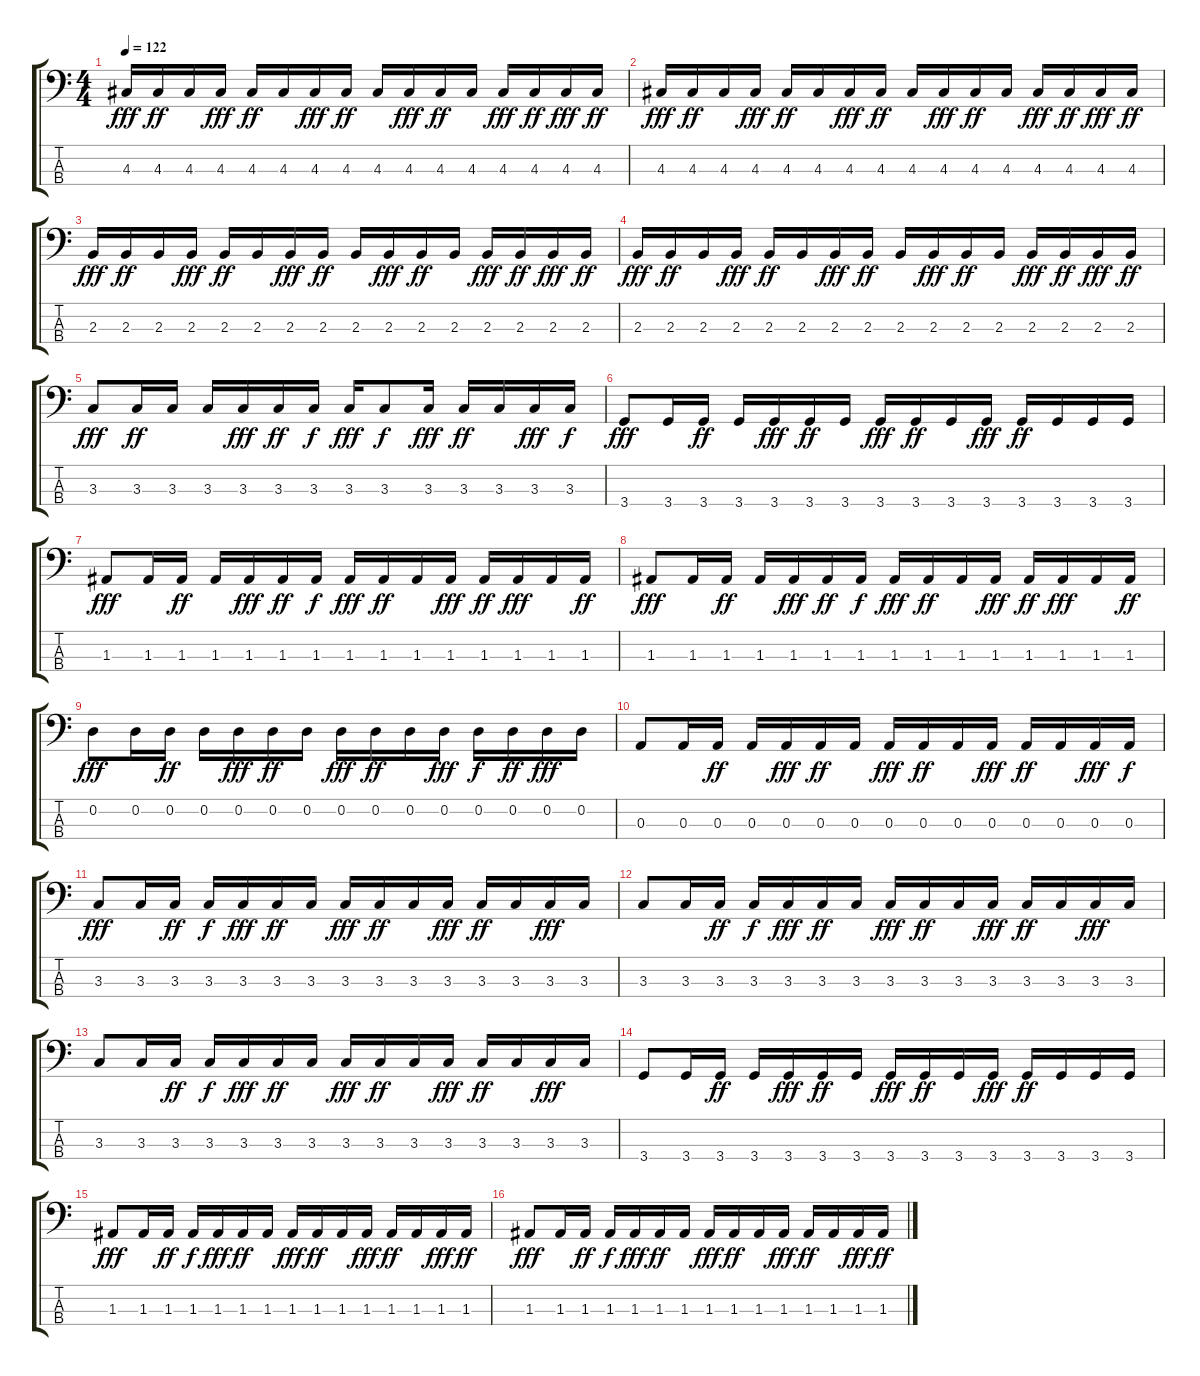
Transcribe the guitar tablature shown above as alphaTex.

\track "" {solo instrument electricbasspick}
\staff {score tabs}
\tuning (G2 D2 A1 E1) {hide}
\ts (4 4)
\tempo 122
\clef f4
\ks c
4.3.16{dy fff} 4.3.16{dy ff} 4.3.16 4.3.16{dy fff} 4.3.16{dy ff} 4.3.16 4.3.16{dy fff} 4.3.16{dy ff} 4.3.16 4.3.16{dy fff} 4.3.16{dy ff} 4.3.16 4.3.16{dy fff} 4.3.16{dy ff} 4.3.16{dy fff} 4.3.16{dy ff} |
4.3.16{dy fff} 4.3.16{dy ff} 4.3.16 4.3.16{dy fff} 4.3.16{dy ff} 4.3.16 4.3.16{dy fff} 4.3.16{dy ff} 4.3.16 4.3.16{dy fff} 4.3.16{dy ff} 4.3.16 4.3.16{dy fff} 4.3.16{dy ff} 4.3.16{dy fff} 4.3.16{dy ff} |
2.3.16{dy fff} 2.3.16{dy ff} 2.3.16 2.3.16{dy fff} 2.3.16{dy ff} 2.3.16 2.3.16{dy fff} 2.3.16{dy ff} 2.3.16 2.3.16{dy fff} 2.3.16{dy ff} 2.3.16 2.3.16{dy fff} 2.3.16{dy ff} 2.3.16{dy fff} 2.3.16{dy ff} |
2.3.16{dy fff} 2.3.16{dy ff} 2.3.16 2.3.16{dy fff} 2.3.16{dy ff} 2.3.16 2.3.16{dy fff} 2.3.16{dy ff} 2.3.16 2.3.16{dy fff} 2.3.16{dy ff} 2.3.16 2.3.16{dy fff} 2.3.16{dy ff} 2.3.16{dy fff} 2.3.16{dy ff} |
3.3.8{dy fff} 3.3.16{dy ff} 3.3.16 3.3.16 3.3.16{dy fff} 3.3.16{dy ff} 3.3.16{dy f} 3.3.16{dy fff} 3.3.8{dy f} 3.3.16{dy fff} 3.3.16{dy ff} 3.3.16 3.3.16{dy fff} 3.3.16{dy f} |
3.4.8{dy fff} 3.4.16 3.4.16{dy ff} 3.4.16 3.4.16{dy fff} 3.4.16{dy ff} 3.4.16 3.4.16{dy fff} 3.4.16{dy ff} 3.4.16 3.4.16{dy fff} 3.4.16{dy ff} 3.4.16 3.4.16 3.4.16 |
1.3.8{dy fff} 1.3.16 1.3.16{dy ff} 1.3.16 1.3.16{dy fff} 1.3.16{dy ff} 1.3.16{dy f} 1.3.16{dy fff} 1.3.16{dy ff} 1.3.16 1.3.16{dy fff} 1.3.16{dy ff} 1.3.16{dy fff} 1.3.16 1.3.16{dy ff} |
1.3.8{dy fff} 1.3.16 1.3.16{dy ff} 1.3.16 1.3.16{dy fff} 1.3.16{dy ff} 1.3.16{dy f} 1.3.16{dy fff} 1.3.16{dy ff} 1.3.16 1.3.16{dy fff} 1.3.16{dy ff} 1.3.16{dy fff} 1.3.16 1.3.16{dy ff} |
0.2.8{dy fff} 0.2.16 0.2.16{dy ff} 0.2.16 0.2.16{dy fff} 0.2.16{dy ff} 0.2.16 0.2.16{dy fff} 0.2.16{dy ff} 0.2.16 0.2.16{dy fff} 0.2.16{dy f} 0.2.16{dy ff} 0.2.16{dy fff} 0.2.16 |
0.3.8 0.3.16 0.3.16{dy ff} 0.3.16 0.3.16{dy fff} 0.3.16{dy ff} 0.3.16 0.3.16{dy fff} 0.3.16{dy ff} 0.3.16 0.3.16{dy fff} 0.3.16{dy ff} 0.3.16 0.3.16{dy fff} 0.3.16{dy f} |
3.3.8{dy fff} 3.3.16 3.3.16{dy ff} 3.3.16{dy f} 3.3.16{dy fff} 3.3.16{dy ff} 3.3.16 3.3.16{dy fff} 3.3.16{dy ff} 3.3.16 3.3.16{dy fff} 3.3.16{dy ff} 3.3.16 3.3.16{dy fff} 3.3.16 |
3.3.8 3.3.16 3.3.16{dy ff} 3.3.16{dy f} 3.3.16{dy fff} 3.3.16{dy ff} 3.3.16 3.3.16{dy fff} 3.3.16{dy ff} 3.3.16 3.3.16{dy fff} 3.3.16{dy ff} 3.3.16 3.3.16{dy fff} 3.3.16 |
3.3.8 3.3.16 3.3.16{dy ff} 3.3.16{dy f} 3.3.16{dy fff} 3.3.16{dy ff} 3.3.16 3.3.16{dy fff} 3.3.16{dy ff} 3.3.16 3.3.16{dy fff} 3.3.16{dy ff} 3.3.16 3.3.16{dy fff} 3.3.16 |
3.4.8 3.4.16 3.4.16{dy ff} 3.4.16 3.4.16{dy fff} 3.4.16{dy ff} 3.4.16 3.4.16{dy fff} 3.4.16{dy ff} 3.4.16 3.4.16{dy fff} 3.4.16{dy ff} 3.4.16 3.4.16 3.4.16 |
1.3.8{dy fff} 1.3.16 1.3.16{dy ff} 1.3.16{dy f} 1.3.16{dy fff} 1.3.16{dy ff} 1.3.16 1.3.16{dy fff} 1.3.16{dy ff} 1.3.16 1.3.16{dy fff} 1.3.16{dy ff} 1.3.16 1.3.16{dy fff} 1.3.16{dy ff} |
1.3.8{dy fff} 1.3.16 1.3.16{dy ff} 1.3.16{dy f} 1.3.16{dy fff} 1.3.16{dy ff} 1.3.16 1.3.16{dy fff} 1.3.16{dy ff} 1.3.16 1.3.16{dy fff} 1.3.16{dy ff} 1.3.16 1.3.16{dy fff} 1.3.16{dy ff}
